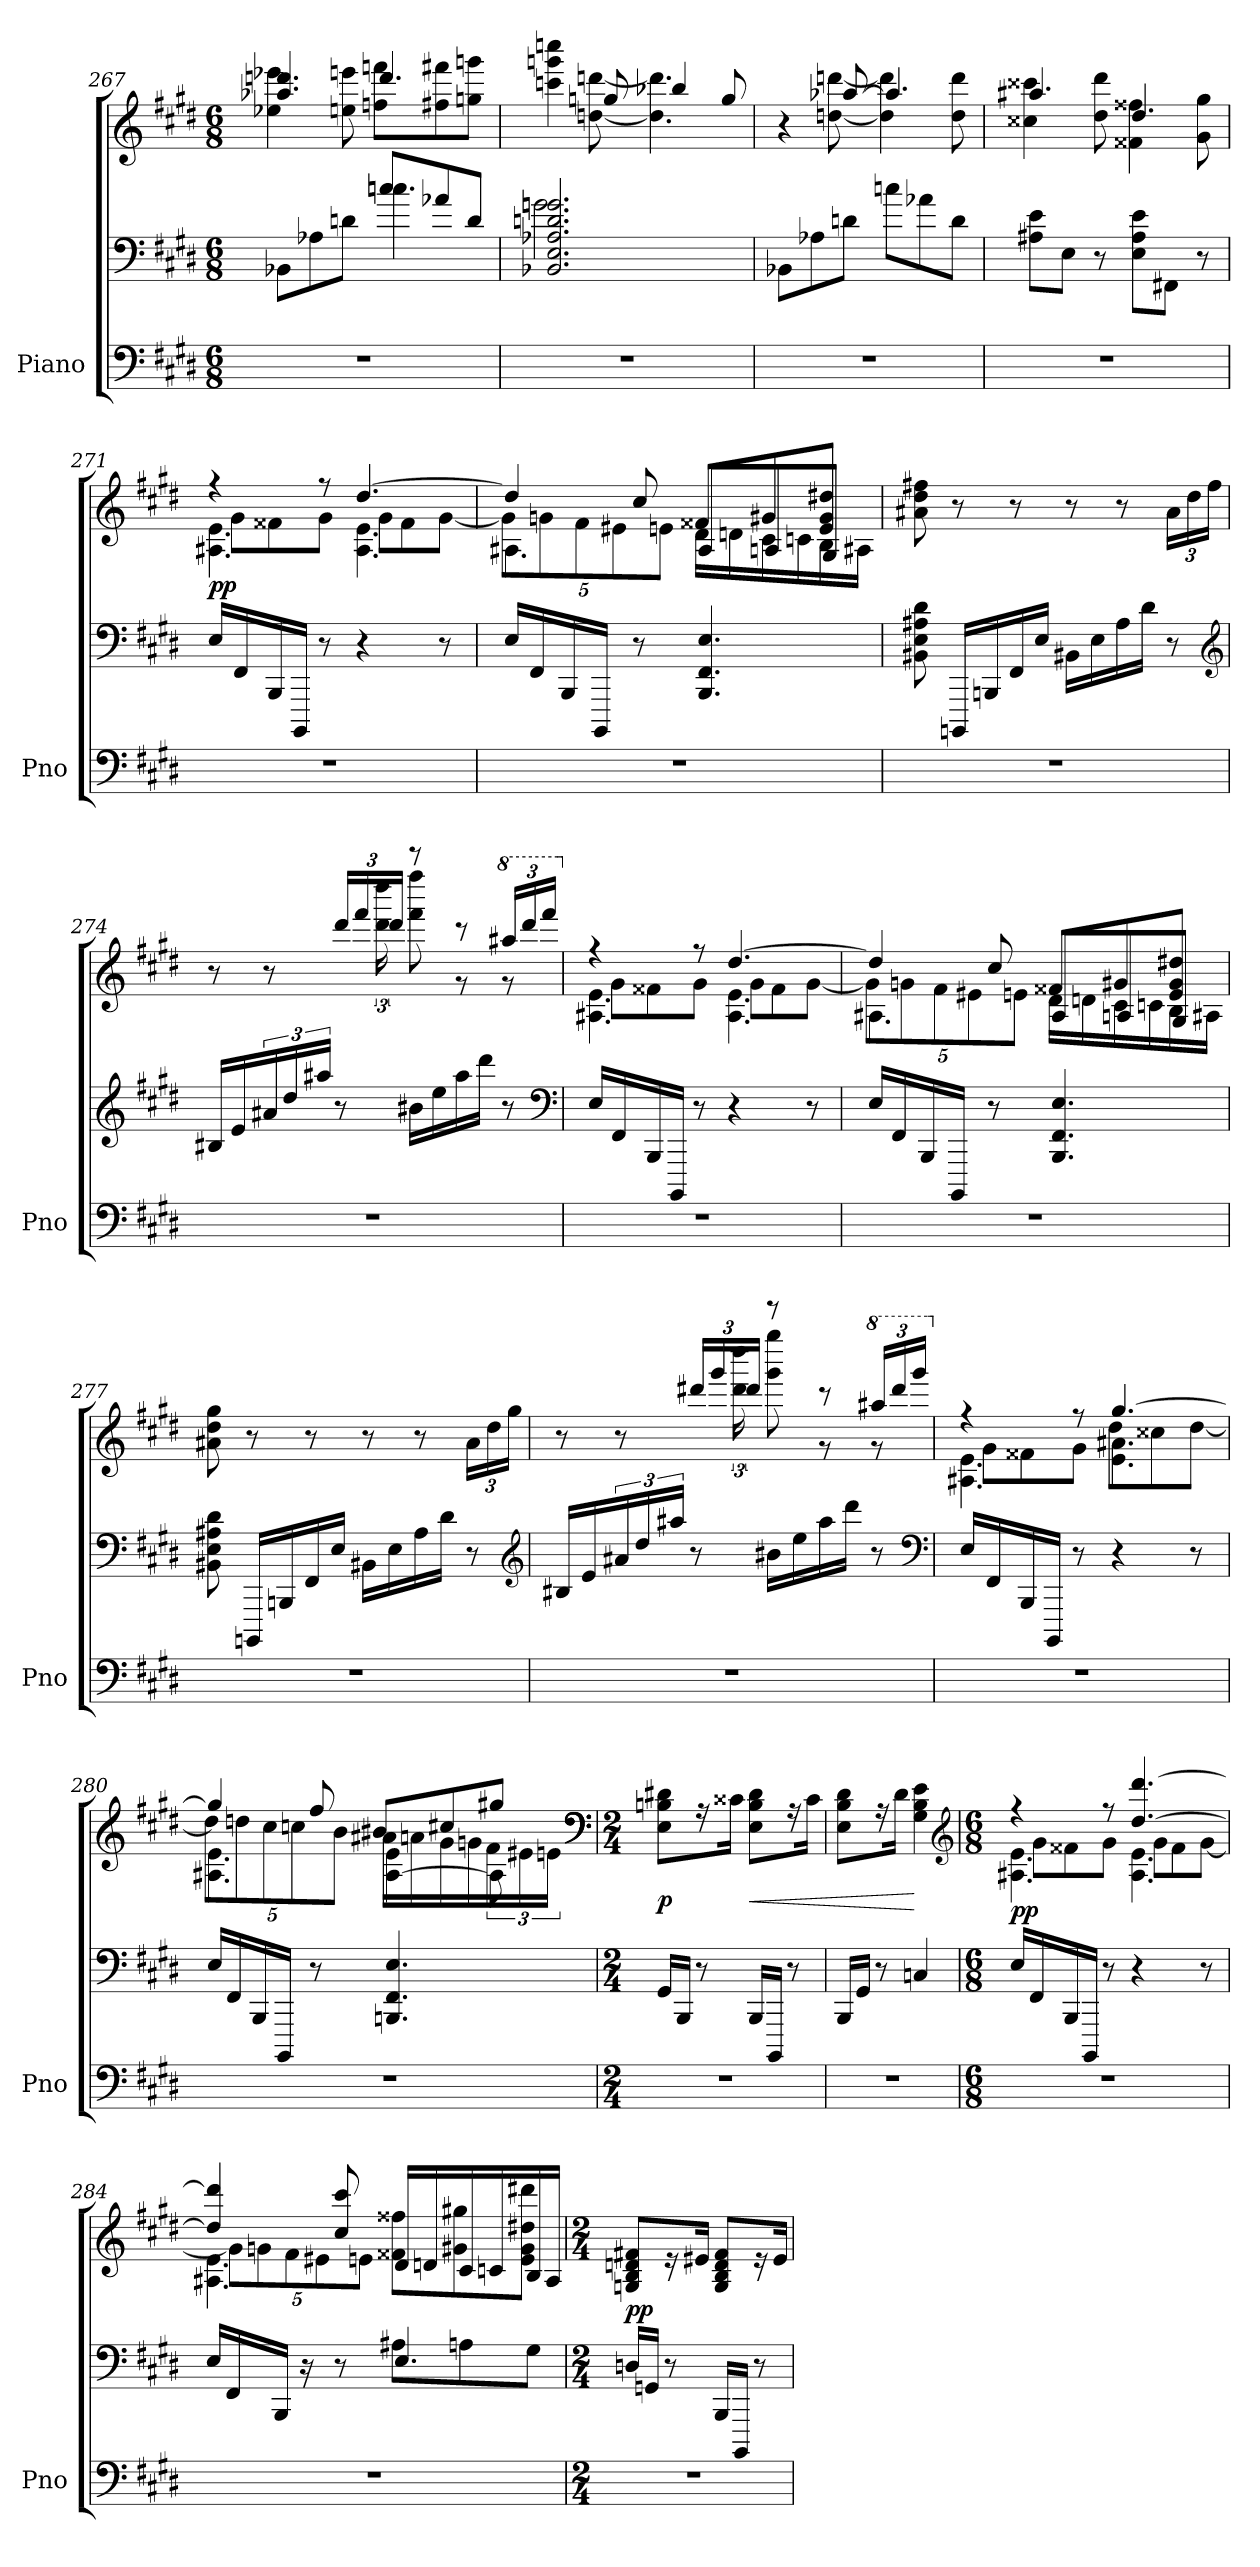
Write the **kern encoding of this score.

**kern	**kern	**kern	**dynam
*part1	*part1	*part1	*part1
*staff3	*staff2	*staff1	*staff1/2/3
*I"Piano	*	*	*
*I'Pno	*	*	*
*clefF4	*clefF4	*clefG2	*
*k[f#c#g#d#]	*k[f#c#g#d#]	*k[f#c#g#d#]	*
*M6/8	*M6/8	*M6/8	*
=267	=267	=267	=267
*	*^	*^	*
2.r	8BB-XL	4ryy	4.aa-X 4.dddn	4ee-X 4eee-X	.
.	8A-X	.	.	.	.
.	8dnJ	8ryy	.	8een 8eeen	.
.	8ccnL	4.ccn	4.ddd	8ffn 8fffnL	.
.	8a-X	.	.	8ff#X 8fff#X	.
.	8dJ	.	.	8ggn 8gggnJ	.
=268	=268	=268	=268	=268	=268
2.r	2.BB-X 2.E 2.A-X 2.dn 2.gn	2.gn	4ryy	4cccn 4gggn 4ccccn	.
.	.	.	8ggn	[8ddn [8dddn	.
.	.	.	4bb-X	4.dd] 4.ddd]	.
.	.	.	8gg	.	.
*	*v	*v	*	*	*
=269	=269	=269	=269	=269
2.r	8BB-XL	4ryy	4r	.
.	8A-X	.	.	.
.	8dnJ	[8aa-X	[8ddn [8dddn	.
.	8ccnL	4.aa-]	4dd] 4ddd]	.
.	8a-X	.	.	.
.	8dJ	.	8dd 8ddd	.
=270	=270	=270	=270	=270
2.r	8A#X 8eL	4.aa#X	4cc##X 4ccc##X	.
.	8EJ	.	.	.
.	8r	.	8dd# 8ddd#	.
.	8E 8A# 8eL	4.dd#	4f##X 4ff##X	.
.	8FF#XJ	.	.	.
.	8r	.	8g# 8gg#	.
=271	=271	=271	=271	=271
*	*	*	*^	*
2.r	16ELL	4.A#X\ 4.e\	8g#L	4rff	pp
.	16FF#	.	.	.	.
.	16BBB	.	8f##X	.	.
.	16BBBBJJ	.	.	.	.
.	8r	.	8g#J	8rff	.
.	4r	4.A#\ 4.e\	8g#L	[4.dd#	.
.	.	.	8f##	.	.
.	8r	.	[8g#J	.	.
=272	=272	=272	=272	=272	=272
2.r	16ELL	4.A#X\	40%3g#L]	4dd#]	.
.	16FF#	.	.	.	.
.	.	.	40%3gn	.	.
.	16BBB	.	.	.	.
.	.	.	40%3f#	.	.
.	16BBBBJJ	.	.	.	.
.	.	.	40%3e#X	.	.
.	8r	.	.	8cc#	.
.	.	.	40%3enJ	.	.
.	4.BBB/ 4.FF#/ 4.E/	8A#\L	16d#LL	8f##XL	.
.	.	.	16dn	.	.
.	.	8An	16c#	8g#X	.
.	.	.	16cn	.	.
.	.	8G#/J	16B	8e 8g# 8dd#XJ	.
.	.	.	16A#XJJ	.	.
*	*	*v	*v	*v	*
=273	=273	=273	=273
2.r	8BB#X 8E 8A#X 8d#	8a#X 8dd# 8ff#X	.
.	16BBBBnLL	8r	.
.	16BBBn	.	.
.	16FF#	8r	.
.	16EJJ	.	.
.	16BB#XLL	8r	.
.	16E	.	.
.	16A#	8r	.
.	16d#JJ	.	.
.	8r	24a#LL	.
.	.	24dd#	.
.	.	24ff#JJ	.
*	*clefG2	*	*
=274	=274	=274	=274
*	*	*^	*
2.r	16B#XLL	8ryy	8r	.
.	16e	.	.	.
.	24a#X	8ryy	8r	.
.	24dd#	.	.	.
.	24aa#XJJ	.	.	.
.	8r	24ddd#LL	12ryy	.
.	.	24fff#	.	.
.	.	24ddd#JJ	24ddd# 24dddd#	.
.	16b#XLL	8r	8fff# 8ffff#	.
.	16ee	.	.	.
.	16aa#	8r	8r	.
.	16ddd#JJ	.	.	.
*	*	*8va	*	*
.	8r	24aaa#XLL	8r	.
.	.	24dddd#	.	.
.	.	24ffff#JJ	.	.
*	*	*v	*v	*
*	*clefF4	*	*
=275	=275	=275	=275
*	*	*X8va	*
*	*	*^	*
*	*	*	*^	*
2.r	16ELL	4.A#X\ 4.e\	8g#L	4rff	.
.	16FF#	.	.	.	.
.	16BBB	.	8f##X	.	.
.	16BBBBJJ	.	.	.	.
.	8r	.	8g#J	8rff	.
.	4r	4.A#\ 4.e\	8g#L	[4.dd#	.
.	.	.	8f##	.	.
.	8r	.	[8g#J	.	.
=276	=276	=276	=276	=276	=276
2.r	16ELL	4.A#X\	40%3g#L]	4dd#]	.
.	16FF#	.	.	.	.
.	.	.	40%3gn	.	.
.	16BBB	.	.	.	.
.	.	.	40%3f#	.	.
.	16BBBBJJ	.	.	.	.
.	.	.	40%3e#X	.	.
.	8r	.	.	8cc#	.
.	.	.	40%3enJ	.	.
.	4.BBB/ 4.FF#/ 4.E/	8A#\L	16d#LL	8f##XL	.
.	.	.	16dn	.	.
.	.	8An	16c#	8g#X	.
.	.	.	16cn	.	.
.	.	8G#/J	16B	8e 8g# 8dd#XJ	.
.	.	.	16A#XJJ	.	.
*	*	*v	*v	*v	*
=277	=277	=277	=277
2.r	8BB#X 8E 8A#X 8d#	8a#X 8dd# 8gg#	.
.	16BBBBnLL	8r	.
.	16BBBn	.	.
.	16FF#	8r	.
.	16EJJ	.	.
.	16BB#XLL	8r	.
.	16E	.	.
.	16A#	8r	.
.	16d#JJ	.	.
.	8r	24a#LL	.
.	.	24dd#	.
.	.	24gg#JJ	.
*	*clefG2	*	*
=278	=278	=278	=278
*	*	*^	*
2.r	16B#XLL	8ryy	8r	.
.	16e	.	.	.
.	24a#X	8ryy	8r	.
.	24dd#	.	.	.
.	24aa#XJJ	.	.	.
.	8r	24ddd#XLL	12ryy	.
.	.	24ggg#	.	.
.	.	24ddd#JJ	24ddd# 24dddd#	.
.	16b#XLL	8r	8ggg# 8gggg#	.
.	16ee	.	.	.
.	16aa#	8r	8r	.
.	16ddd#JJ	.	.	.
*	*	*8va	*	*
.	8r	24aaa#XLL	8r	.
.	.	24dddd#	.	.
.	.	24gggg#JJ	.	.
*	*	*v	*v	*
*	*clefF4	*	*
=279	=279	=279	=279
*	*	*X8va	*
*	*	*^	*
*	*	*	*^	*
2.r	16ELL	4.A#X\ 4.e\	8g#L	4rff	.
.	16FF#	.	.	.	.
.	16BBB	.	8f##X	.	.
.	16BBBBJJ	.	.	.	.
.	8r	.	8g#J	8rff	.
.	4r	4.e\ 4.a#X\	8dd#L	[4.gg#	.
.	.	.	8cc##X	.	.
.	8r	.	[8dd#J	.	.
=280	=280	=280	=280	=280	=280
2.r	16ELL	4.A#X\ 4.e\	40%3dd#L]	4gg#]	.
.	16FF#	.	.	.	.
.	.	.	40%3ddn	.	.
.	16BBB	.	.	.	.
.	.	.	40%3cc#	.	.
.	16BBBBJJ	.	.	.	.
.	.	.	40%3ccn	.	.
.	8r	.	.	8ff#	.
.	.	.	40%3bJ	.	.
.	4.BBBn 4.FF# 4.E	[4A#\ 4e\	16a#XLL	8b#XL	.
.	.	.	16an	.	.
.	.	.	16g#	8cc#X	.
.	.	.	16gn	.	.
.	.	8A#\]	24f#	8gg#XJ	.
.	.	.	24e#X	.	.
.	.	.	24enJJ	.	.
*	*	*v	*v	*v	*
*	*	*clefF4	*
=281	=281	=281	=281
*M2/4	*M2/4	*M2/4	*
2r	16GG#LL	8E 8Bn 8d#XL	p
.	16BBBJJ	.	.
.	8r	16r	.
.	.	16c##XJk	.
.	16BBBLL	8E 8B 8d#L	<
.	16BBBBJJ	.	.
.	8r	16r	.
.	.	16c##Jk	.
=282	=282	=282	=282
2r	16BBBLL	8E 8B 8d#L	.
.	16GG#JJ	.	.
.	8r	16r	.
.	.	16d#Jk	.
.	4Cn	4G# 4B 4e	[
*	*	*clefG2	*
=283	=283	=283	=283
*M6/8	*M6/8	*M6/8	*
*	*	*^	*
*	*	*	*^	*
2.r	16ELL	4.A#X\ 4.e\	8g#L	4rff	pp
.	16FF#	.	.	.	.
.	16BBB	.	8f##X	.	.
.	16BBBBJJ	.	.	.	.
.	8r	.	8g#J	8rff	.
.	4r	4.A#\ 4.e\	8g#L	[4.dd# [4.ddd#	.
.	.	.	8f##	.	.
.	8r	.	[8g#J	.	.
=284	=284	=284	=284	=284	=284
*	*^	*	*	*	*
2.r	16ELL	4.ryy	4.A#X\ 4.e\	40%3g#L]	4dd#] 4ddd#]	.
.	16FF#	.	.	.	.	.
.	.	.	.	40%3gn	.	.
.	16BBBJJ	.	.	.	.	.
.	.	.	.	40%3f#	.	.
.	16r	.	.	.	.	.
.	.	.	.	40%3e#X	.	.
.	8r	.	.	.	8cc# 8ccc#	.
.	.	.	.	40%3enJ	.	.
.	4.E	8A#XL	16d#LL	8f##X 8ff##XL	4.ryy	.
.	.	.	16dn	.	.	.
.	.	8An	16c#	8g#X 8gg#X	.	.
.	.	.	16cn	.	.	.
.	.	8G#J	16B	8e 8g# 8dd#X 8ddd#XJ	.	.
.	.	.	16A#JJ	.	.	.
*	*v	*v	*	*	*	*
*	*	*v	*v	*v	*
=285	=285	=285	=285
*M2/4	*M2/4	*M2/4	*
2r	16DnLL	8Gn 8B 8dn 8f#XL	pp
.	16GGnJJ	.	.
.	8r	16r	.
.	.	16e#XJk	.
.	16BBBLL	8G 8B 8d 8f#L	.
.	16BBBBJJ	.	.
.	8r	16r	.
.	.	16e#Jk	.
=	=	=	=
*-	*-	*-	*-
